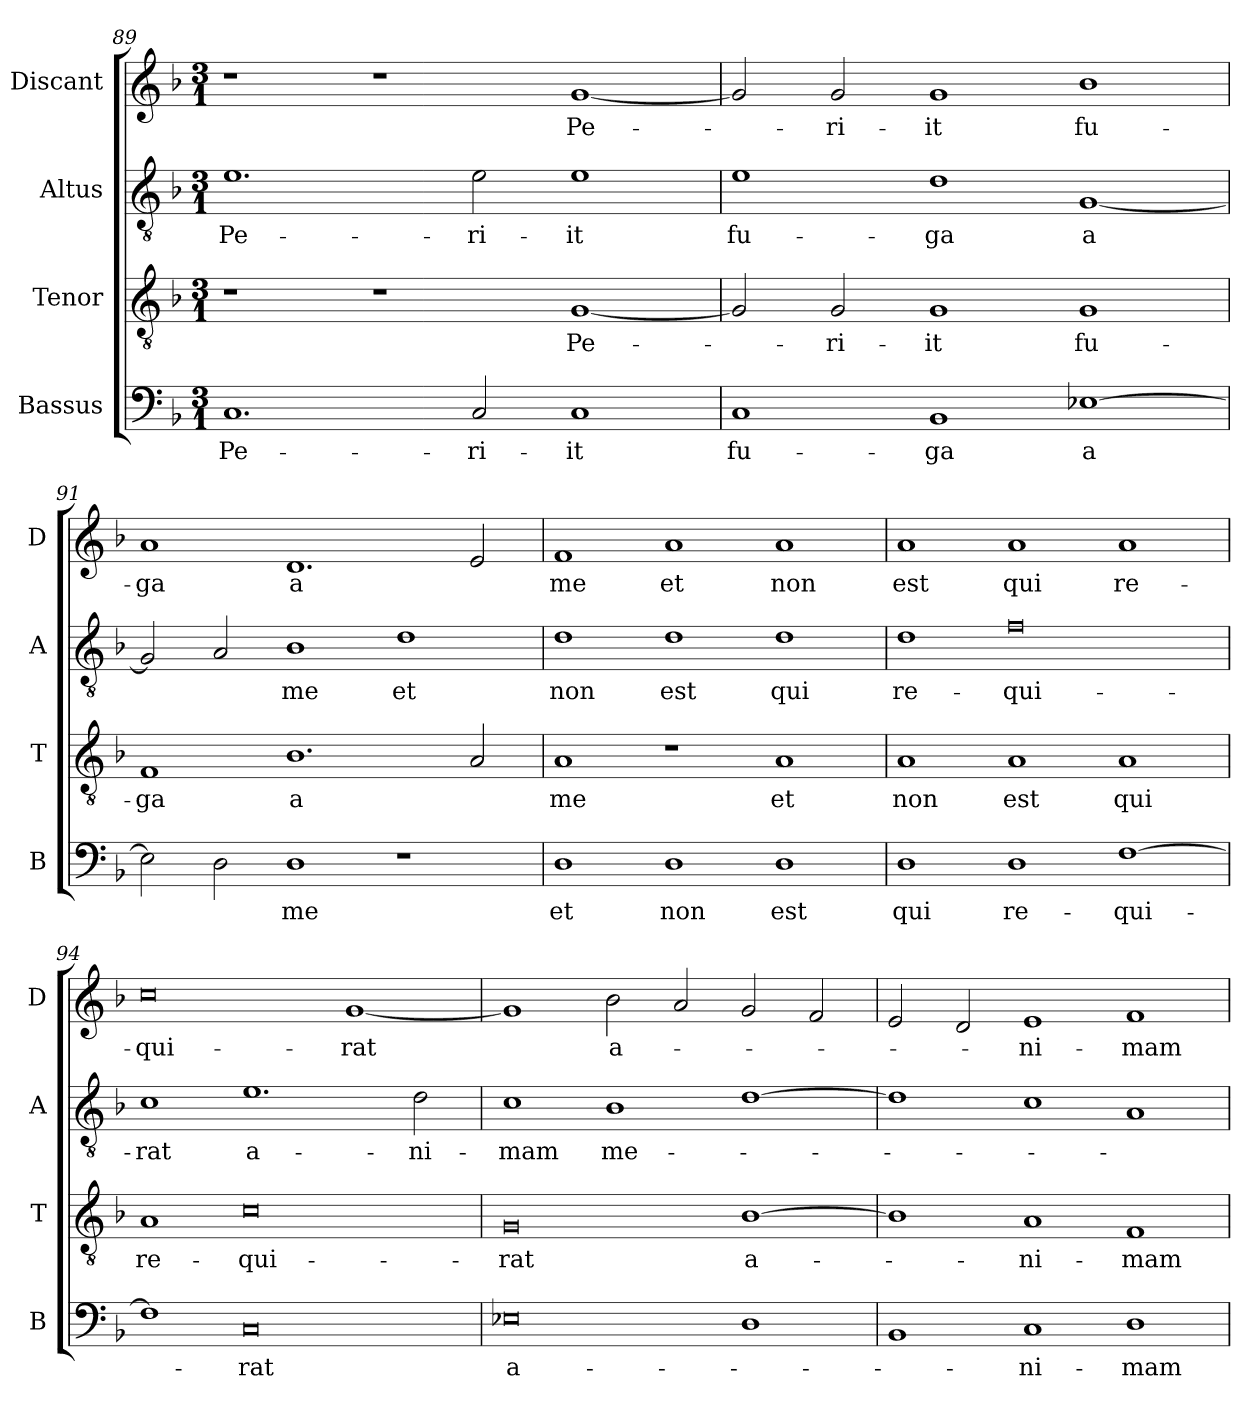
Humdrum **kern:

**kern	**text	**kern	**text	**kern	**text	**kern	**text
*part4	*part4	*part3	*part3	*part2	*part2	*part1	*part1
*staff4	*staff4	*staff3	*staff3	*staff2	*staff2	*staff1	*staff1
*I"Bassus	*	*I"Tenor	*	*I"Altus	*	*I"Discant	*
*I'B	*	*I'T	*	*I'A	*	*I'D	*
*clefF4	*	*clefGv2	*	*clefGv2	*	*clefG2	*
*k[b-]	*	*k[b-]	*	*k[b-]	*	*k[b-]	*
*M3/1	*	*M3/1	*	*M3/1	*	*M3/1	*
=89	=89	=89	=89	=89	=89	=89	=89
1.C	Pe-	1r	.	1.e	Pe-	1r	.
.	.	1r	.	.	.	1r	.
2C/	-ri-	.	.	2e\	-ri-	.	.
1C	-it	[1G	Pe-	1e	-it	[1g	Pe-
=90	=90	=90	=90	=90	=90	=90	=90
1C	fu-	2G/]	.	1e	fu-	2g/]	.
.	.	2G/	-ri-	.	.	2g/	-ri-
1BB-	-ga	1G	-it	1d	-ga	1g	-it
[1E-X	a	1G	fu-	[1G	a	1b-	fu-
=91	=91	=91	=91	=91	=91	=91	=91
2E-\]	.	1F	-ga	2G/]	.	1a	-ga
2D\	.	.	.	2A/	.	.	.
1D	me	1.B-	a	1B-	me	1.d	a
1r	.	.	.	1d	et	.	.
.	.	2A/	.	.	.	2e/	.
=92	=92	=92	=92	=92	=92	=92	=92
1D	et	1A	me	1d	non	1f	me
1D	non	1r	.	1d	est	1a	et
1D	est	1A	et	1d	qui	1a	non
=93	=93	=93	=93	=93	=93	=93	=93
1D	qui	1A	non	1d	re-	1a	est
1D	re-	1A	est	0f	-qui-	1a	qui
[1F	-qui-	1A	qui	.	.	1a	re-
=94	=94	=94	=94	=94	=94	=94	=94
1F]	.	1A	re-	1c	-rat	0cc	-qui-
0C	-rat	0c	-qui-	1.e	a-	.	.
.	.	.	.	.	.	[1g	-rat
.	.	.	.	2d\	-ni-	.	.
=95	=95	=95	=95	=95	=95	=95	=95
0E-X	a-	0G	-rat	1c	-mam	1g]	.
.	.	.	.	1B-	me-	2b-\	a-
.	.	.	.	.	.	2a/	.
1D	.	[1B-	a-	[1d	.	2g/	.
.	.	.	.	.	.	2f/	.
=96	=96	=96	=96	=96	=96	=96	=96
1BB-	.	1B-]	.	1d]	.	2e/	.
.	.	.	.	.	.	2d/	.
1C	-ni-	1A	-ni-	1c	.	1e	-ni-
1D	-mam	1F	-mam	1A	.	1f	-mam
=	=	=	=	=	=	=	=
*-	*-	*-	*-	*-	*-	*-	*-
